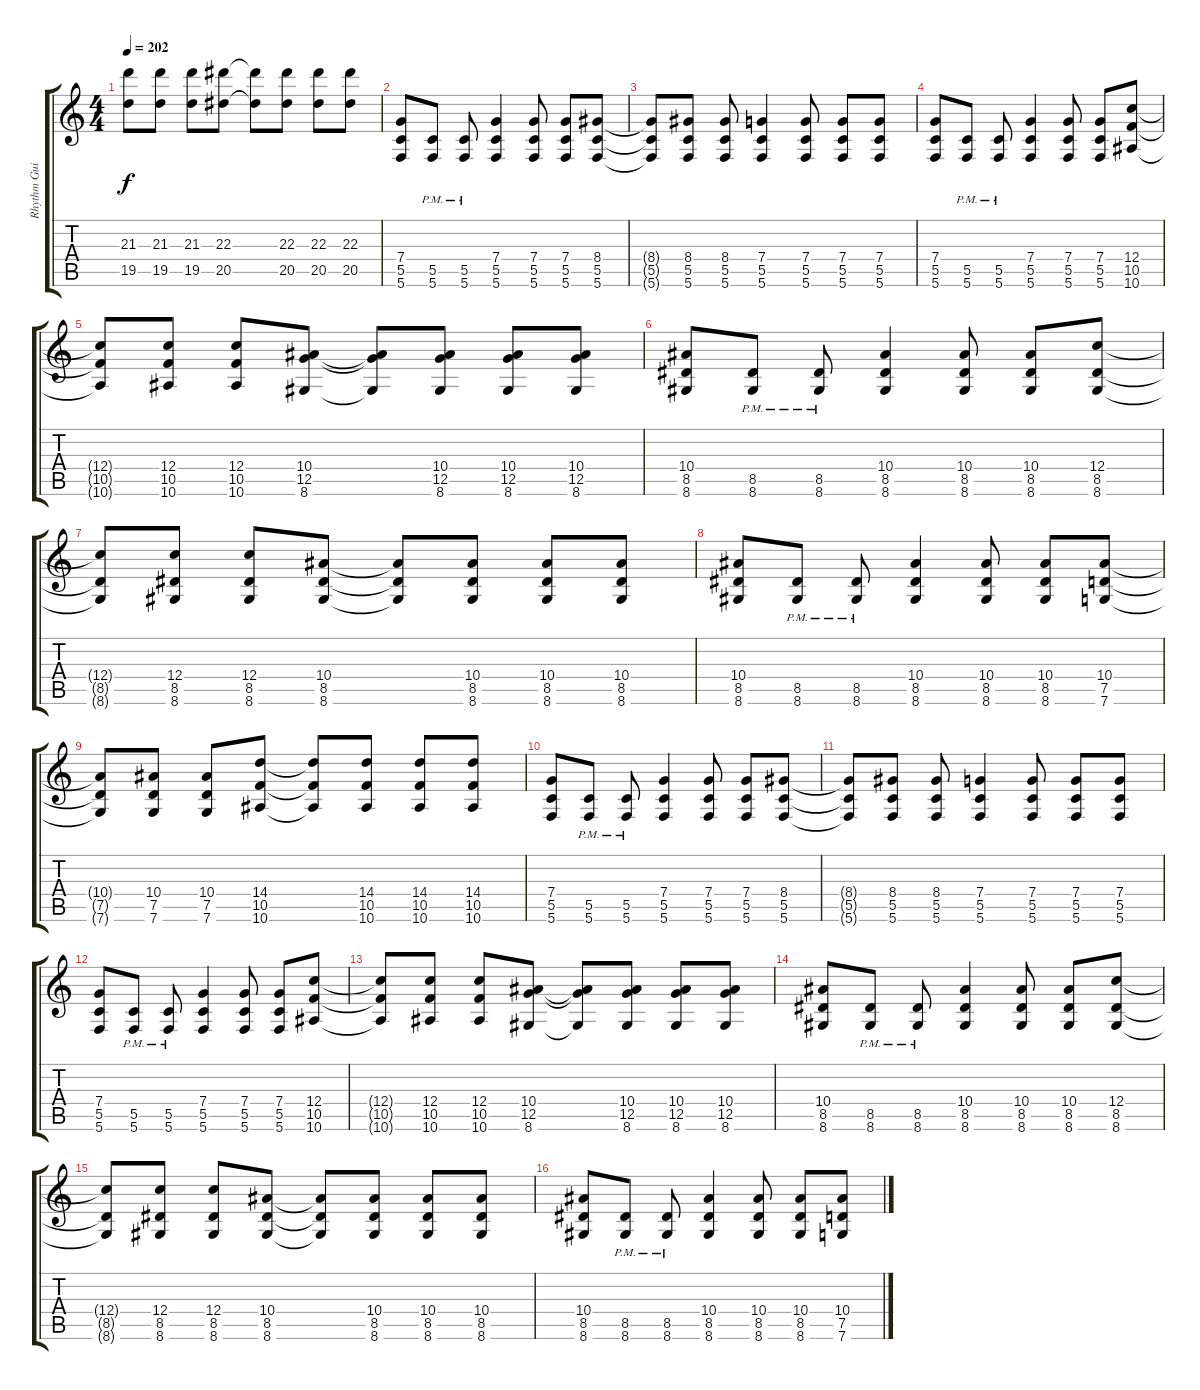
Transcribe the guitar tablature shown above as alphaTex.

\track ("Rhythm Guitar 1" "Rhythm Gui") {instrument distortionguitar}
\staff {score tabs}
\tuning (D4 A3 F3 C3 G2 C2) {hide}
\ts (4 4)
\tempo 202
\clef g2
\ks c
(21.3{t} 19.5{t}).8{dy f} (21.3 19.5).8 (21.3 19.5).8 (22.3 20.5).8 (22.3{t} 20.5{t}).8 (22.3 20.5).8 (22.3 20.5).8 (22.3 20.5).8 |
(7.4 5.5 5.6).8 (5.5{pm} 5.6{pm}).8 (5.5{pm} 5.6{pm}).8 (7.4 5.5 5.6).4 (7.4 5.5 5.6).8 (7.4 5.5 5.6).8 (8.4 5.5 5.6).8 |
(8.4{t} 5.5{t} 5.6{t}).8 (8.4 5.5 5.6).8 (8.4 5.5 5.6).8 (7.4 5.5 5.6).4 (7.4 5.5 5.6).8 (7.4 5.5 5.6).8 (7.4 5.5 5.6).8 |
(7.4 5.5 5.6).8 (5.5{pm} 5.6{pm}).8 (5.5{pm} 5.6{pm}).8 (7.4 5.5 5.6).4 (7.4 5.5 5.6).8 (7.4 5.5 5.6).8 (12.4 10.5 10.6).8 |
(12.4{t} 10.5{t} 10.6{t}).8 (12.4 10.5 10.6).8 (12.4 10.5 10.6).8 (10.4 12.5 8.6).8 (10.4{t} 12.5{t} 8.6{t}).8 (10.4 12.5 8.6).8 (10.4 12.5 8.6).8 (10.4 12.5 8.6).8 |
(10.4 8.5 8.6).8 (8.5{pm} 8.6{pm}).8 (8.5{pm} 8.6{pm}).8 (10.4 8.5 8.6).4 (10.4 8.5 8.6).8 (10.4 8.5 8.6).8 (12.4 8.5 8.6).8 |
(12.4{t} 8.5{t} 8.6{t}).8 (12.4 8.5 8.6).8 (12.4 8.5 8.6).8 (10.4 8.5 8.6).8 (10.4{t} 8.5{t} 8.6{t}).8 (10.4 8.5 8.6).8 (10.4 8.5 8.6).8 (10.4 8.5 8.6).8 |
(10.4 8.5 8.6).8 (8.5{pm} 8.6{pm}).8 (8.5{pm} 8.6{pm}).8 (10.4 8.5 8.6).4 (10.4 8.5 8.6).8 (10.4 8.5 8.6).8 (10.4 7.5 7.6).8 |
(10.4{t} 7.5{t} 7.6{t}).8 (10.4 7.5 7.6).8 (10.4 7.5 7.6).8 (14.4 10.5 10.6).8 (14.4{t} 10.5{t} 10.6{t}).8 (14.4 10.5 10.6).8 (14.4 10.5 10.6).8 (14.4 10.5 10.6).8 |
(7.4 5.5 5.6).8 (5.5{pm} 5.6{pm}).8 (5.5{pm} 5.6{pm}).8 (7.4 5.5 5.6).4 (7.4 5.5 5.6).8 (7.4 5.5 5.6).8 (8.4 5.5 5.6).8 |
(8.4{t} 5.5{t} 5.6{t}).8 (8.4 5.5 5.6).8 (8.4 5.5 5.6).8 (7.4 5.5 5.6).4 (7.4 5.5 5.6).8 (7.4 5.5 5.6).8 (7.4 5.5 5.6).8 |
(7.4 5.5 5.6).8 (5.5{pm} 5.6{pm}).8 (5.5{pm} 5.6{pm}).8 (7.4 5.5 5.6).4 (7.4 5.5 5.6).8 (7.4 5.5 5.6).8 (12.4 10.5 10.6).8 |
(12.4{t} 10.5{t} 10.6{t}).8 (12.4 10.5 10.6).8 (12.4 10.5 10.6).8 (10.4 12.5 8.6).8 (10.4{t} 12.5{t} 8.6{t}).8 (10.4 12.5 8.6).8 (10.4 12.5 8.6).8 (10.4 12.5 8.6).8 |
(10.4 8.5 8.6).8 (8.5{pm} 8.6{pm}).8 (8.5{pm} 8.6{pm}).8 (10.4 8.5 8.6).4 (10.4 8.5 8.6).8 (10.4 8.5 8.6).8 (12.4 8.5 8.6).8 |
(12.4{t} 8.5{t} 8.6{t}).8 (12.4 8.5 8.6).8 (12.4 8.5 8.6).8 (10.4 8.5 8.6).8 (10.4{t} 8.5{t} 8.6{t}).8 (10.4 8.5 8.6).8 (10.4 8.5 8.6).8 (10.4 8.5 8.6).8 |
(10.4 8.5 8.6).8 (8.5{pm} 8.6{pm}).8 (8.5{pm} 8.6{pm}).8 (10.4 8.5 8.6).4 (10.4 8.5 8.6).8 (10.4 8.5 8.6).8 (10.4 7.5 7.6).8
